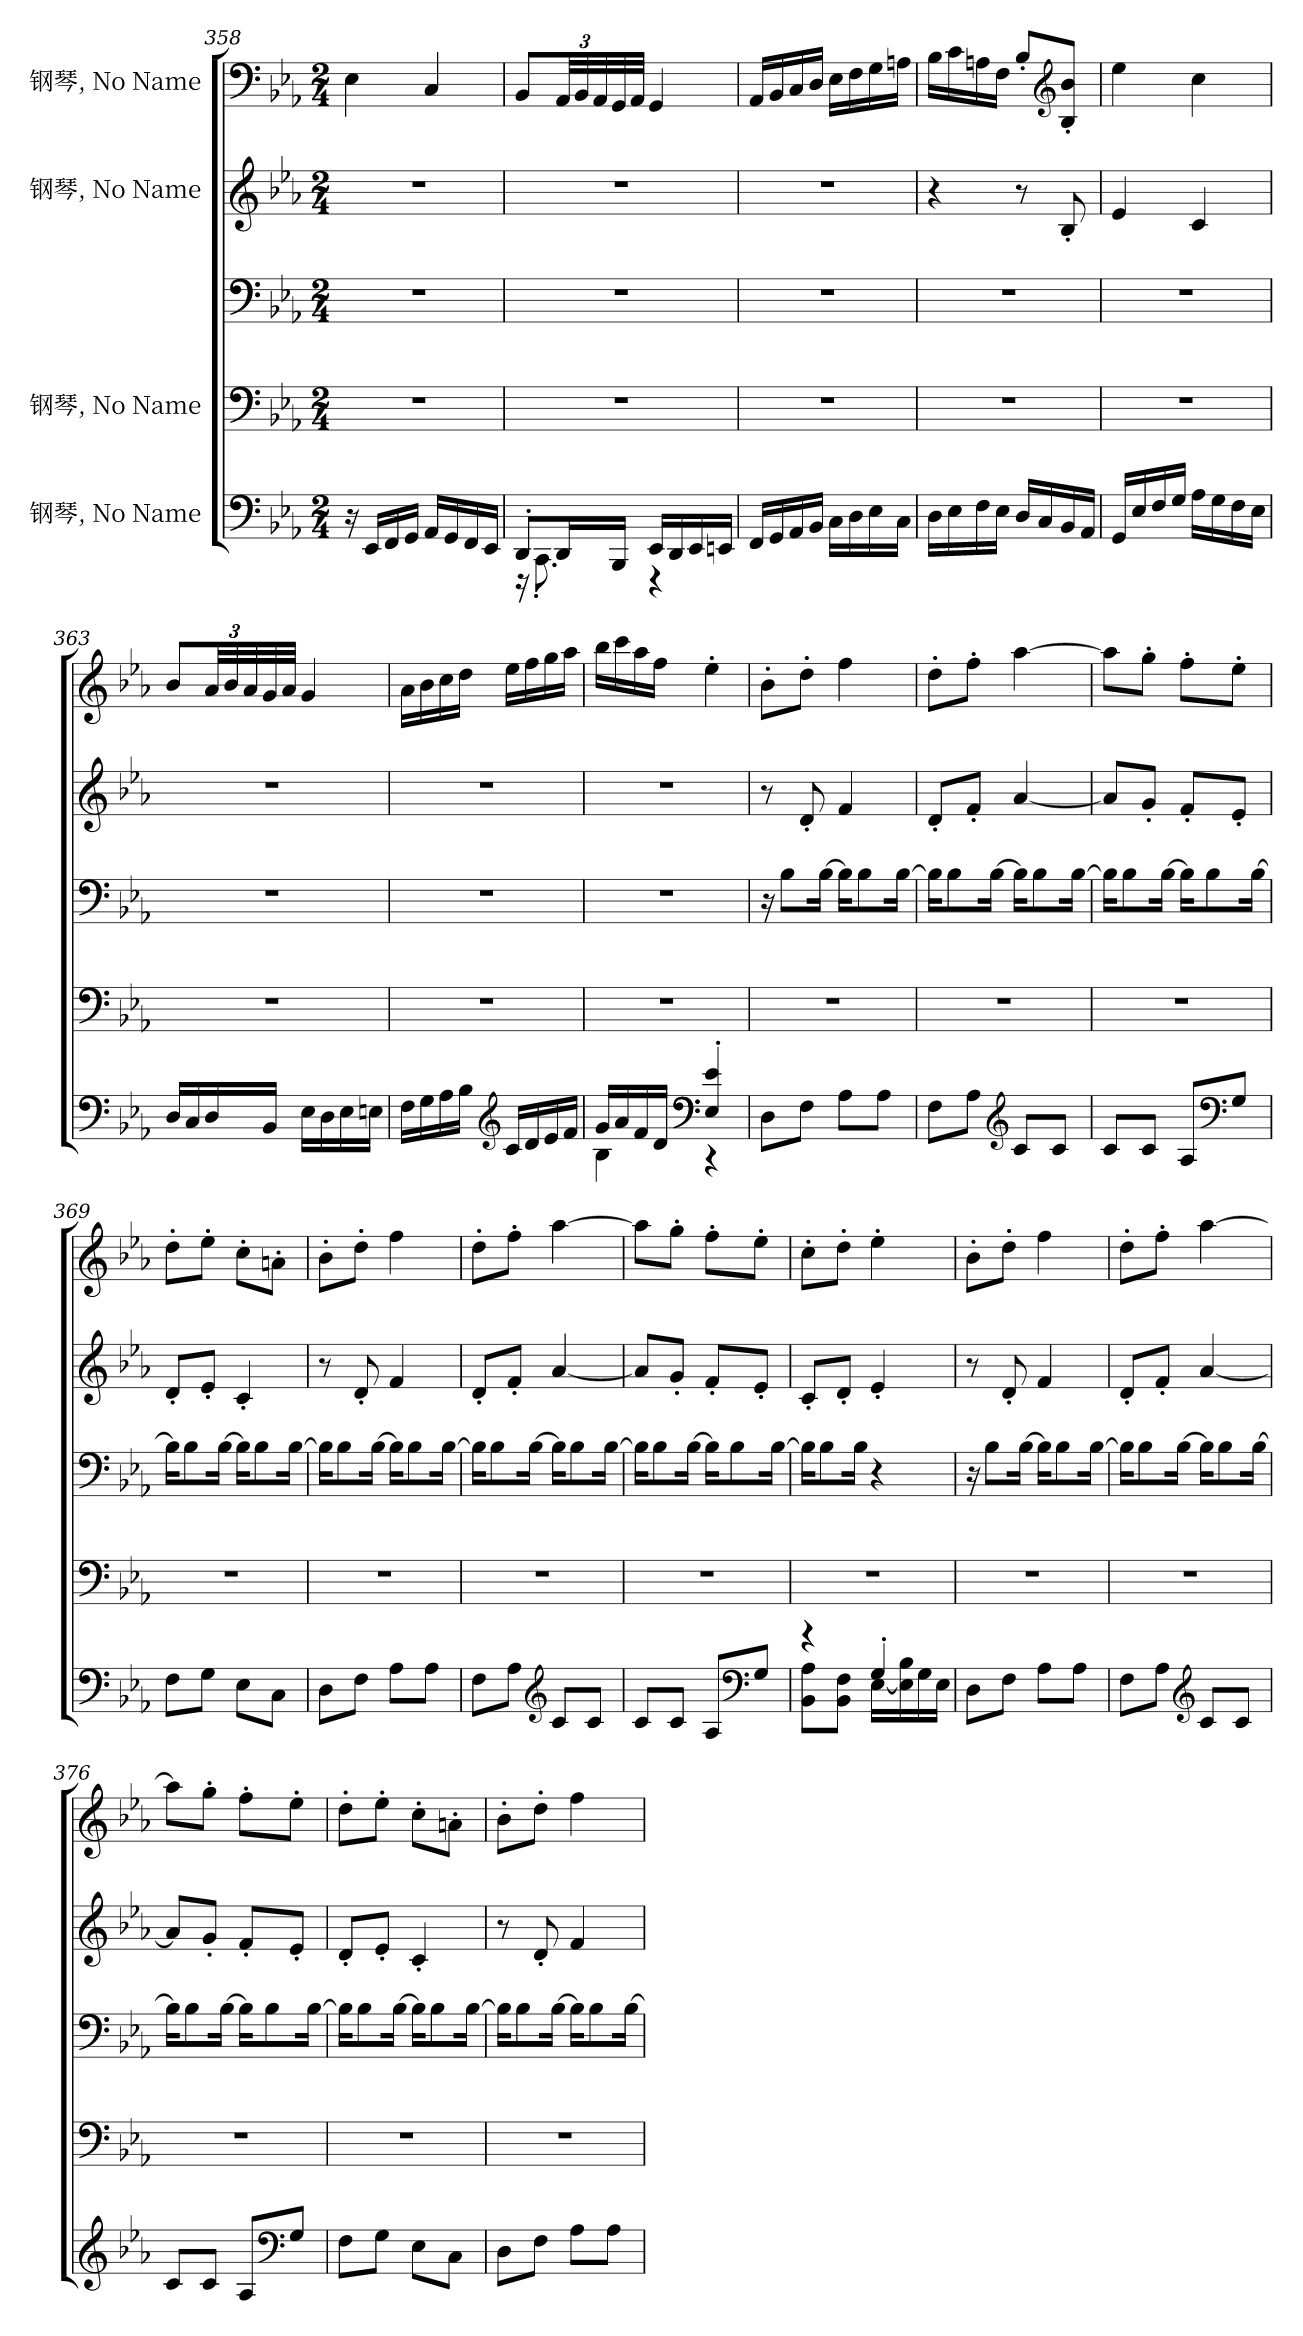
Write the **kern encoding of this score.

**kern	**kern	**kern	**kern	**kern
*part4	*part3	*part3	*part2	*part1
*staff5	*staff4	*staff3	*staff2	*staff1
*I"钢琴, No Name	*I"钢琴, No Name	*	*I"钢琴, No Name	*I"钢琴, No Name
*clefF4	*clefF4	*clefF4	*clefG2	*clefF4
*k[b-e-a-]	*k[b-e-a-]	*k[b-e-a-]	*k[b-e-a-]	*k[b-e-a-]
*M2/4	*M2/4	*M2/4	*M2/4	*M2/4
*MM140	*MM140	*MM140	*MM140	*MM140
=358	=358	=358	=358	=358
16r	2r	2r	2r	4E-\
16EE-/LL	.	.	.	.
16FF/	.	.	.	.
16GG/JJ	.	.	.	.
16AA-/LL	.	.	.	4C/
16GG/	.	.	.	.
16FF/	.	.	.	.
16EE-/JJ	.	.	.	.
=359	=359	=359	=359	=359
*^	*	*	*	*
8DD'/L	16r	2r	2r	2r	8BB-/L
.	8.CC'\	.	.	.	.
*	*	*	*	*	*Xbrackettup
16DD/L	.	.	.	.	48AA-/LL
.	.	.	.	.	48BB-/
.	.	.	.	.	48AA-/
16BBB-/JJ	.	.	.	.	32GG/
.	.	.	.	.	32AA-/JJJ
16EE-/LL	4r	.	.	.	4GG/
16DD/	.	.	.	.	.
16EE-/	.	.	.	.	.
16EEn/JJ	.	.	.	.	.
*v	*v	*	*	*	*
!!LO:LB:g=z
=360	=360	=360	=360	=360
*	*	*	*	*MM140
16FF/LL	2r	2r	2r	16AA-/LL
16GG/	.	.	.	16BB-/
16AA-/	.	.	.	16C/
16BB-/JJ	.	.	.	16D/JJ
16C\LL	.	.	.	16E-\LL
16D\	.	.	.	16F\
16E-\	.	.	.	16G\
16C\JJ	.	.	.	16An\JJ
=361	=361	=361	=361	=361
16D\LL	2r	2r	4r	16B-\LL
16E-\	.	.	.	16c\
16F\	.	.	.	16An\
16E-\JJ	.	.	.	16F\JJ
16D/LL	.	.	8r	8B-'/L
16C/	.	.	.	.
*	*	*	*	*clefG2
16BB-/	.	.	8B-'/	8B-/' 8b-/'J
16AA-/JJ	.	.	.	.
=362	=362	=362	=362	=362
*	*	*	*	*MM140
16GG/LL	2r	2r	4e-/	4ee-\
16E-/	.	.	.	.
16F/	.	.	.	.
16G/JJ	.	.	.	.
16A-\LL	.	.	4c/	4cc\
16G\	.	.	.	.
16F\	.	.	.	.
16E-\JJ	.	.	.	.
=363	=363	=363	=363	=363
16D/LL	2r	2r	2r	8b-/L
16C/	.	.	.	.
16D/	.	.	.	48a-/LL
.	.	.	.	48b-/
.	.	.	.	48a-/
16BB-/JJ	.	.	.	32g/
.	.	.	.	32a-/JJJ
16E-\LL	.	.	.	4g/
16D\	.	.	.	.
16E-\	.	.	.	.
16En\JJ	.	.	.	.
!!LO:PB:g=z
=364	=364	=364	=364	=364
*	*	*	*	*MM140
16F\LL	2r	2r	2r	16a-\LL
16G\	.	.	.	16b-\
16A-\	.	.	.	16cc\
16B-\JJ	.	.	.	16dd\JJ
*clefG2	*	*	*	*
16c/LL	.	.	.	16ee-\LL
16d/	.	.	.	16ff\
16e-/	.	.	.	16gg\
16f/JJ	.	.	.	16aa-\JJ
=365	=365	=365	=365	=365
*^	*	*	*	*
16g/LL	4B-\	2r	2r	2r	16bb-\LL
16a-/	.	.	.	.	16ccc\
16f/	.	.	.	.	16aa-\
16d/JJ	.	.	.	.	16ff\JJ
*clefF4	*	*	*	*	*
*	*	*	*	*	*MM136
4E-/' 4e-/'	4r	.	.	.	4ee-'\
*v	*v	*	*	*	*
=366	=366	=366	=366	=366
*	*	*	*	*MM140
8D\L	2r	16r	8r	8b-'\L
.	.	8B-\L	.	.
8F\J	.	.	8d'/	8dd'\J
.	.	[16B-\Jk	.	.
8A-\L	.	16B-\KL]	4f/	4ff\
.	.	8B-\	.	.
8A-\J	.	.	.	.
.	.	[16B-\Jk	.	.
=367	=367	=367	=367	=367
8F\L	2r	16B-\KL]	8d'/L	8dd'\L
.	.	8B-\	.	.
8A-\J	.	.	8f'/J	8ff'\J
.	.	[16B-\Jk	.	.
*clefG2	*	*	*	*
*	*	*	*	*MM140
8c/L	.	16B-\KL]	[4a-/	[4aa-\
.	.	8B-\	.	.
8c/J	.	.	.	.
.	.	[16B-\Jk	.	.
=368	=368	=368	=368	=368
8c/L	2r	16B-\KL]	8a-/L]	8aa-\L]
.	.	8B-\	.	.
8c/J	.	.	8g'/J	8gg'\J
.	.	[16B-\Jk	.	.
8A-/L	.	16B-\KL]	8f'/L	8ff'\L
.	.	8B-\	.	.
*clefF4	*	*	*	*
8G/J	.	.	8e-'/J	8ee-'\J
.	.	[16B-\Jk	.	.
!!LO:LB:g=z
=369	=369	=369	=369	=369
8F\L	2r	16B-\KL]	8d'/L	8dd'\L
.	.	8B-\	.	.
8G\J	.	.	8e-'/J	8ee-'\J
.	.	[16B-\Jk	.	.
8E-\L	.	16B-\KL]	4c'/	8cc'\L
.	.	8B-\	.	.
8C\J	.	.	.	8an'\J
.	.	[16B-\Jk	.	.
=370	=370	=370	=370	=370
*	*	*	*	*MM140
8D\L	2r	16B-\KL]	8r	8b-'\L
.	.	8B-\	.	.
8F\J	.	.	8d'/	8dd'\J
.	.	[16B-\Jk	.	.
8A-\L	.	16B-\KL]	4f/	4ff\
.	.	8B-\	.	.
8A-\J	.	.	.	.
.	.	[16B-\Jk	.	.
=371	=371	=371	=371	=371
8F\L	2r	16B-\KL]	8d'/L	8dd'\L
.	.	8B-\	.	.
8A-\J	.	.	8f'/J	8ff'\J
.	.	[16B-\Jk	.	.
*clefG2	*	*	*	*
*	*	*	*	*MM140
8c/L	.	16B-\KL]	[4a-/	[4aa-\
.	.	8B-\	.	.
8c/J	.	.	.	.
.	.	[16B-\Jk	.	.
=372	=372	=372	=372	=372
8c/L	2r	16B-\KL]	8a-/L]	8aa-\L]
.	.	8B-\	.	.
8c/J	.	.	8g'/J	8gg'\J
.	.	[16B-\Jk	.	.
8A-/L	.	16B-\KL]	8f'/L	8ff'\L
.	.	8B-\	.	.
*clefF4	*	*	*	*
8G/J	.	.	8e-'/J	8ee-'\J
.	.	[16B-\Jk	.	.
=373	=373	=373	=373	=373
*^	*	*	*	*
4r	8BB-\ 8A-\L	2r	16B-\KL]	8c'/L	8cc'\L
.	.	.	8B-\	.	.
.	8BB-\ 8F\J	.	.	8d'/J	8dd'\J
.	.	.	16B-\Jk	.	.
4G'/	[16E-\LL	.	4r	4e-'/	4ee-'\
.	16E-\] 16B-\	.	.	.	.
.	16G\	.	.	.	.
.	16E-\JJ	.	.	.	.
*v	*v	*	*	*	*
!!LO:PB:g=z
=374	=374	=374	=374	=374
*	*	*	*	*MM140
8D\L	2r	16r	8r	8b-'\L
.	.	8B-\L	.	.
8F\J	.	.	8d'/	8dd'\J
.	.	[16B-\Jk	.	.
8A-\L	.	16B-\KL]	4f/	4ff\
.	.	8B-\	.	.
8A-\J	.	.	.	.
.	.	[16B-\Jk	.	.
=375	=375	=375	=375	=375
8F\L	2r	16B-\KL]	8d'/L	8dd'\L
.	.	8B-\	.	.
8A-\J	.	.	8f'/J	8ff'\J
.	.	[16B-\Jk	.	.
*clefG2	*	*	*	*
*	*	*	*	*MM140
8c/L	.	16B-\KL]	[4a-/	[4aa-\
.	.	8B-\	.	.
8c/J	.	.	.	.
.	.	[16B-\Jk	.	.
=376	=376	=376	=376	=376
8c/L	2r	16B-\KL]	8a-/L]	8aa-\L]
.	.	8B-\	.	.
8c/J	.	.	8g'/J	8gg'\J
.	.	[16B-\Jk	.	.
8A-/L	.	16B-\KL]	8f'/L	8ff'\L
.	.	8B-\	.	.
*clefF4	*	*	*	*
8G/J	.	.	8e-'/J	8ee-'\J
.	.	[16B-\Jk	.	.
=377	=377	=377	=377	=377
8F\L	2r	16B-\KL]	8d'/L	8dd'\L
.	.	8B-\	.	.
8G\J	.	.	8e-'/J	8ee-'\J
.	.	[16B-\Jk	.	.
8E-\L	.	16B-\KL]	4c'/	8cc'\L
.	.	8B-\	.	.
8C\J	.	.	.	8an'\J
.	.	[16B-\Jk	.	.
=378	=378	=378	=378	=378
*	*	*	*	*MM140
8D\L	2r	16B-\KL]	8r	8b-'\L
.	.	8B-\	.	.
8F\J	.	.	8d'/	8dd'\J
.	.	[16B-\Jk	.	.
8A-\L	.	16B-\KL]	4f/	4ff\
.	.	8B-\	.	.
8A-\J	.	.	.	.
.	.	[16B-\Jk	.	.
=	=	=	=	=
*-	*-	*-	*-	*-
